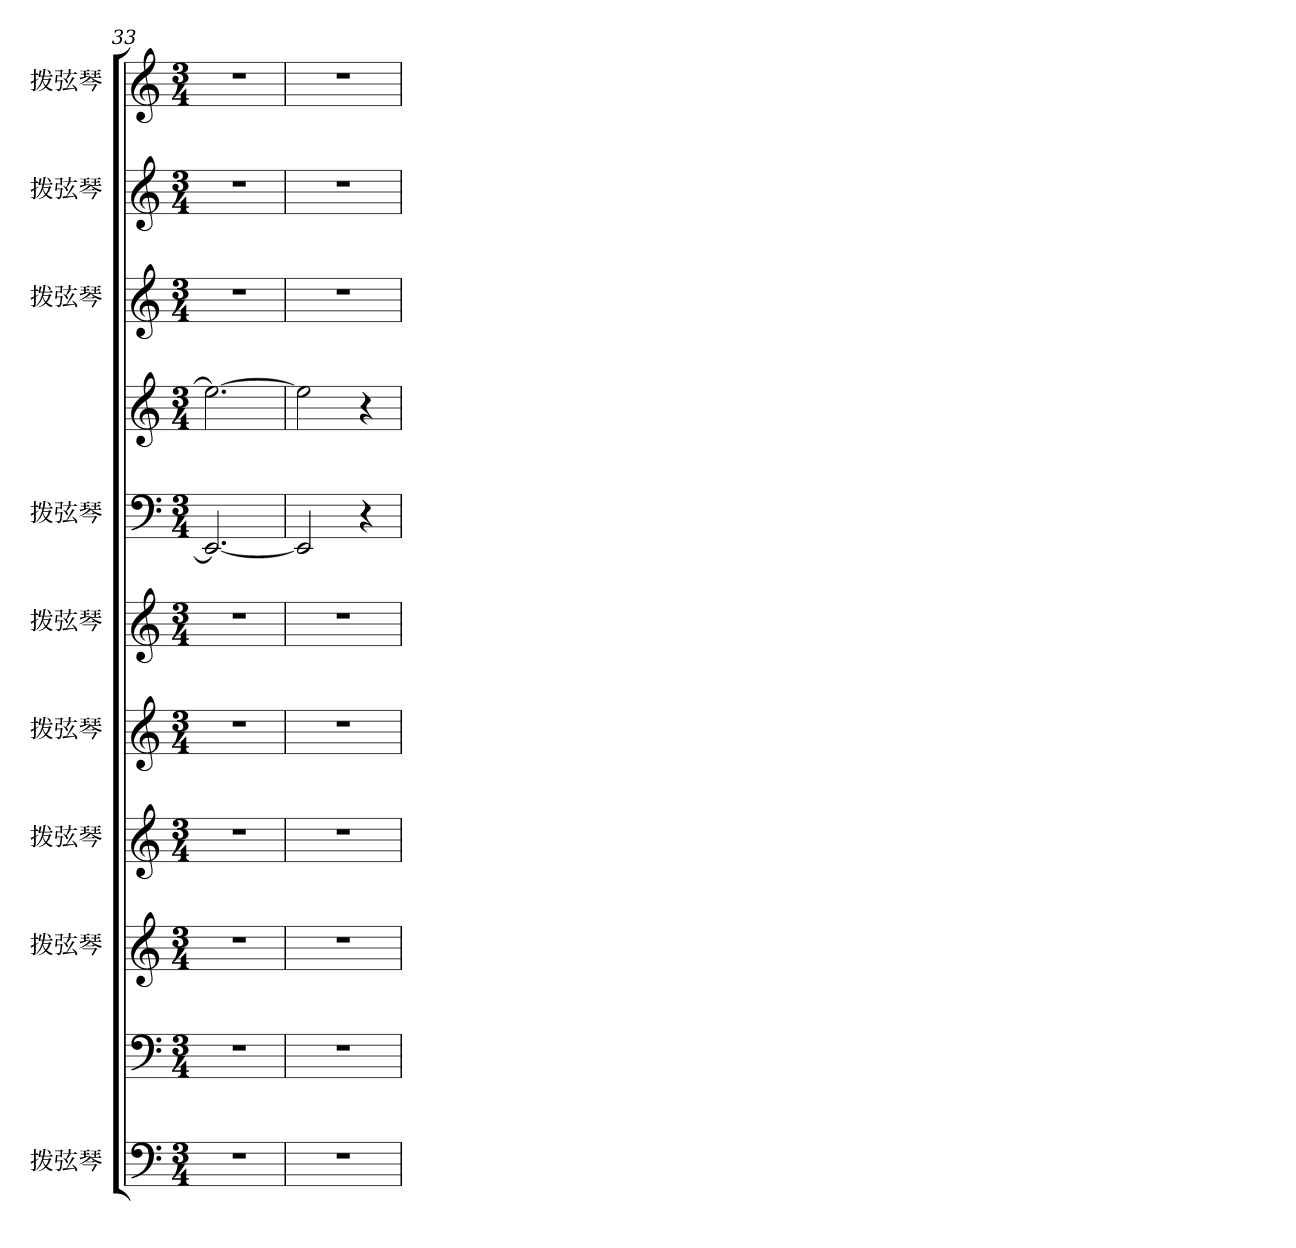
**kern	**kern	**kern	**kern	**kern	**kern	**kern	**kern	**kern	**kern	**kern
*part9	*part9	*part8	*part7	*part6	*part5	*part4	*part4	*part3	*part2	*part1
*staff11	*staff10	*staff9	*staff8	*staff7	*staff6	*staff5	*staff4	*staff3	*staff2	*staff1
*I"拨弦琴	*	*I"拨弦琴	*I"拨弦琴	*I"拨弦琴	*I"拨弦琴	*I"拨弦琴	*	*I"拨弦琴	*I"拨弦琴	*I"拨弦琴
*clefF4	*clefF4	*clefG2	*clefG2	*clefG2	*clefG2	*clefF4	*clefG2	*clefG2	*clefG2	*clefG2
*k[]	*k[]	*k[]	*k[]	*k[]	*k[]	*k[]	*k[]	*k[]	*k[]	*k[]
*M3/4	*M3/4	*M3/4	*M3/4	*M3/4	*M3/4	*M3/4	*M3/4	*M3/4	*M3/4	*M3/4
=33	=33	=33	=33	=33	=33	=33	=33	=33	=33	=33
2.r	2.r	2.r	2.r	2.r	2.r	2.EE/_	2.ee\_	2.r	2.r	2.r
=34	=34	=34	=34	=34	=34	=34	=34	=34	=34	=34
2.r	2.r	2.r	2.r	2.r	2.r	2EE/]	2ee\]	2.r	2.r	2.r
.	.	.	.	.	.	4r	4r	.	.	.
=	=	=	=	=	=	=	=	=	=	=
*-	*-	*-	*-	*-	*-	*-	*-	*-	*-	*-
